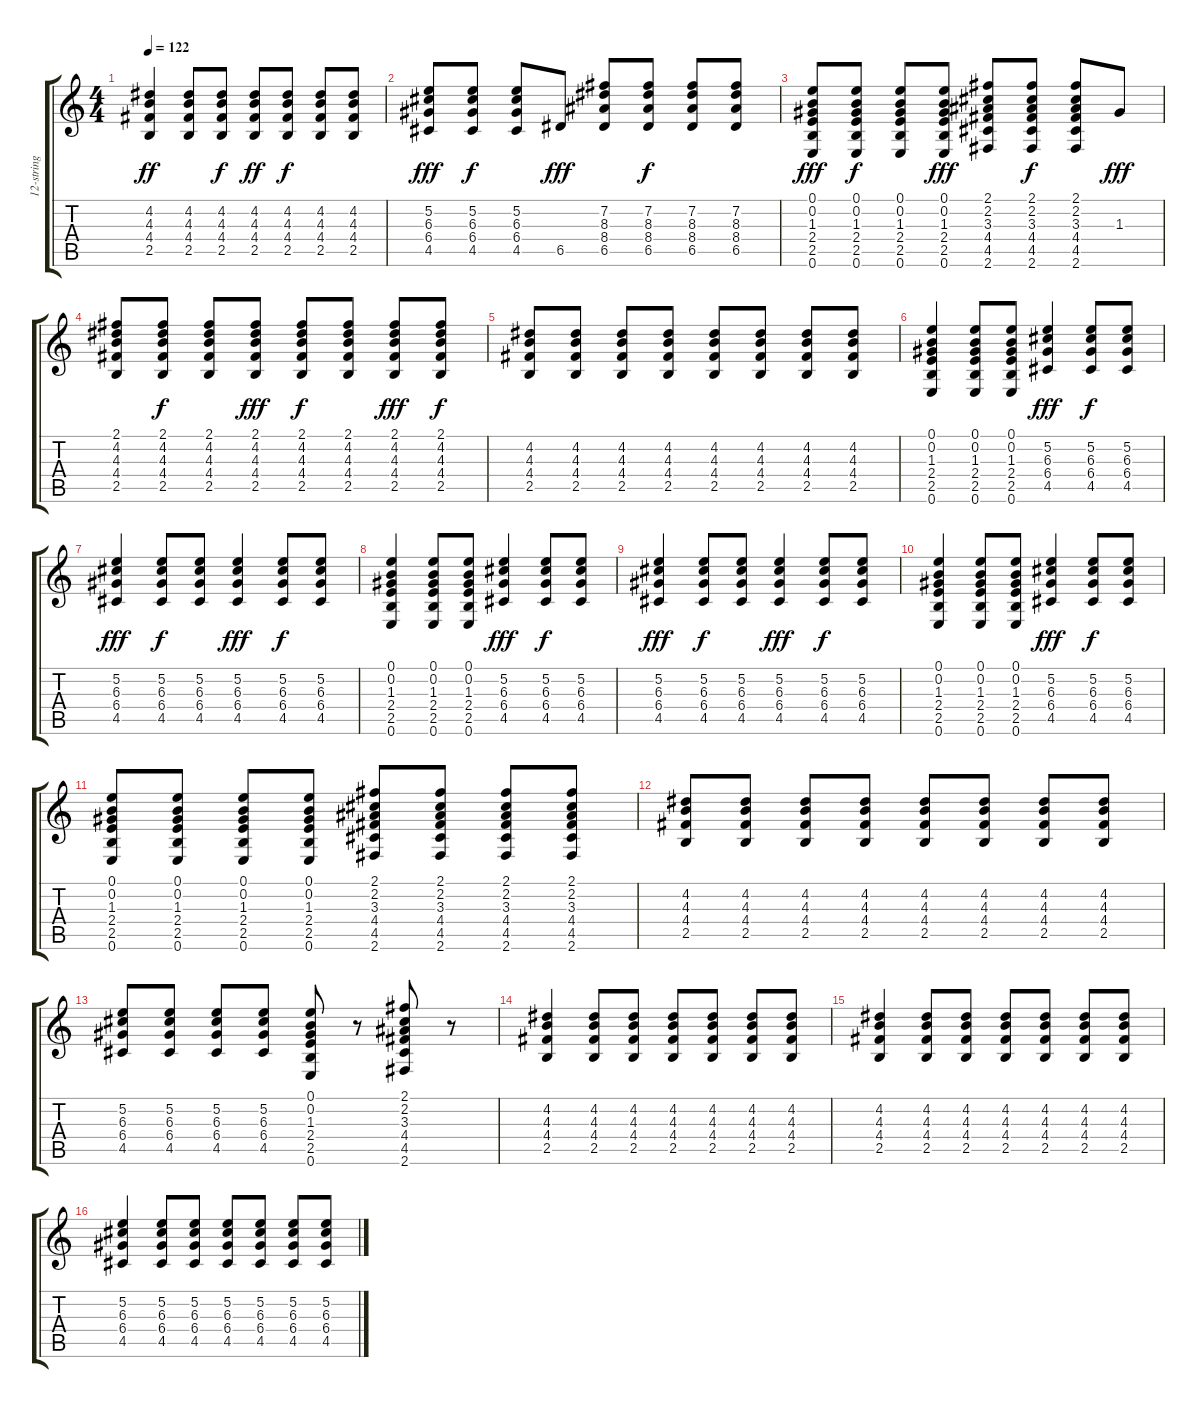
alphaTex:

\track ("12-string" "12-string") {instrument acousticguitarsteel}
\staff {score tabs}
\tuning (E4 B3 G3 D3 A2 E2) {hide}
\ts (4 4)
\tempo 122
\clef g2
\ks c
(4.2 4.3 4.4 2.5).4{dy ff} (4.2 4.3 4.4 2.5).8 (4.2 4.3 4.4 2.5).8{dy f} (4.2 4.3 4.4 2.5).8{dy ff} (4.2 4.3 4.4 2.5).8{dy f} (4.2 4.3 4.4 2.5).8 (4.2 4.3 4.4 2.5).8 |
(5.2 6.3 6.4 4.5).8{dy fff} (5.2 6.3 6.4 4.5).8{dy f} (5.2 6.3 6.4 4.5).8 6.5.8{dy fff} (7.2 8.3 8.4 6.5).8 (7.2 8.3 8.4 6.5).8{dy f} (7.2 8.3 8.4 6.5).8 (7.2 8.3 8.4 6.5).8 |
(0.1 0.2 1.3 2.4 2.5 0.6).8{dy fff} (0.1 0.2 1.3 2.4 2.5 0.6).8{dy f} (0.1 0.2 1.3 2.4 2.5 0.6).8 (0.1 0.2 1.3 2.4 2.5 0.6).8{dy fff} (2.1 2.2 3.3 4.4 4.5 2.6).8 (2.1 2.2 3.3 4.4 4.5 2.6).8{dy f} (2.1 2.2 3.3 4.4 4.5 2.6).8 1.3.8{dy fff} |
(2.1 4.2 4.3 4.4 2.5).8 (2.1 4.2 4.3 4.4 2.5).8{dy f} (2.1 4.2 4.3 4.4 2.5).8 (2.1 4.2 4.3 4.4 2.5).8{dy fff} (2.1 4.2 4.3 4.4 2.5).8{dy f} (2.1 4.2 4.3 4.4 2.5).8 (2.1 4.2 4.3 4.4 2.5).8{dy fff} (2.1 4.2 4.3 4.4 2.5).8{dy f} |
(4.2 4.3 4.4 2.5).8 (4.2 4.3 4.4 2.5).8 (4.2 4.3 4.4 2.5).8 (4.2 4.3 4.4 2.5).8 (4.2 4.3 4.4 2.5).8 (4.2 4.3 4.4 2.5).8 (4.2 4.3 4.4 2.5).8 (4.2 4.3 4.4 2.5).8 |
(0.1 0.2 1.3 2.4 2.5 0.6).4 (0.1 0.2 1.3 2.4 2.5 0.6).8 (0.1 0.2 1.3 2.4 2.5 0.6).8 (5.2 6.3 6.4 4.5).4{dy fff} (5.2 6.3 6.4 4.5).8{dy f} (5.2 6.3 6.4 4.5).8 |
(5.2 6.3 6.4 4.5).4{dy fff} (5.2 6.3 6.4 4.5).8{dy f} (5.2 6.3 6.4 4.5).8 (5.2 6.3 6.4 4.5).4{dy fff} (5.2 6.3 6.4 4.5).8{dy f} (5.2 6.3 6.4 4.5).8 |
(0.1 0.2 1.3 2.4 2.5 0.6).4 (0.1 0.2 1.3 2.4 2.5 0.6).8 (0.1 0.2 1.3 2.4 2.5 0.6).8 (5.2 6.3 6.4 4.5).4{dy fff} (5.2 6.3 6.4 4.5).8{dy f} (5.2 6.3 6.4 4.5).8 |
(5.2 6.3 6.4 4.5).4{dy fff} (5.2 6.3 6.4 4.5).8{dy f} (5.2 6.3 6.4 4.5).8 (5.2 6.3 6.4 4.5).4{dy fff} (5.2 6.3 6.4 4.5).8{dy f} (5.2 6.3 6.4 4.5).8 |
(0.1 0.2 1.3 2.4 2.5 0.6).4 (0.1 0.2 1.3 2.4 2.5 0.6).8 (0.1 0.2 1.3 2.4 2.5 0.6).8 (5.2 6.3 6.4 4.5).4{dy fff} (5.2 6.3 6.4 4.5).8{dy f} (5.2 6.3 6.4 4.5).8 |
(0.1 0.2 1.3 2.4 2.5 0.6).8 (0.1 0.2 1.3 2.4 2.5 0.6).8 (0.1 0.2 1.3 2.4 2.5 0.6).8 (0.1 0.2 1.3 2.4 2.5 0.6).8 (2.1 2.2 3.3 4.4 4.5 2.6).8 (2.1 2.2 3.3 4.4 4.5 2.6).8 (2.1 2.2 3.3 4.4 4.5 2.6).8 (2.1 2.2 3.3 4.4 4.5 2.6).8 |
(4.2 4.3 4.4 2.5).8 (4.2 4.3 4.4 2.5).8 (4.2 4.3 4.4 2.5).8 (4.2 4.3 4.4 2.5).8 (4.2 4.3 4.4 2.5).8 (4.2 4.3 4.4 2.5).8 (4.2 4.3 4.4 2.5).8 (4.2 4.3 4.4 2.5).8 |
(5.2 6.3 6.4 4.5).8 (5.2 6.3 6.4 4.5).8 (5.2 6.3 6.4 4.5).8 (5.2 6.3 6.4 4.5).8 (0.1 0.2 1.3 2.4 2.5 0.6).8 r.8 (2.1 2.2 3.3 4.4 4.5 2.6).8 r.8 |
(4.2 4.3 4.4 2.5).4 (4.2 4.3 4.4 2.5).8 (4.2 4.3 4.4 2.5).8 (4.2 4.3 4.4 2.5).8 (4.2 4.3 4.4 2.5).8 (4.2 4.3 4.4 2.5).8 (4.2 4.3 4.4 2.5).8 |
(4.2 4.3 4.4 2.5).4 (4.2 4.3 4.4 2.5).8 (4.2 4.3 4.4 2.5).8 (4.2 4.3 4.4 2.5).8 (4.2 4.3 4.4 2.5).8 (4.2 4.3 4.4 2.5).8 (4.2 4.3 4.4 2.5).8 |
(5.2 6.3 6.4 4.5).4 (5.2 6.3 6.4 4.5).8 (5.2 6.3 6.4 4.5).8 (5.2 6.3 6.4 4.5).8 (5.2 6.3 6.4 4.5).8 (5.2 6.3 6.4 4.5).8 (5.2 6.3 6.4 4.5).8
